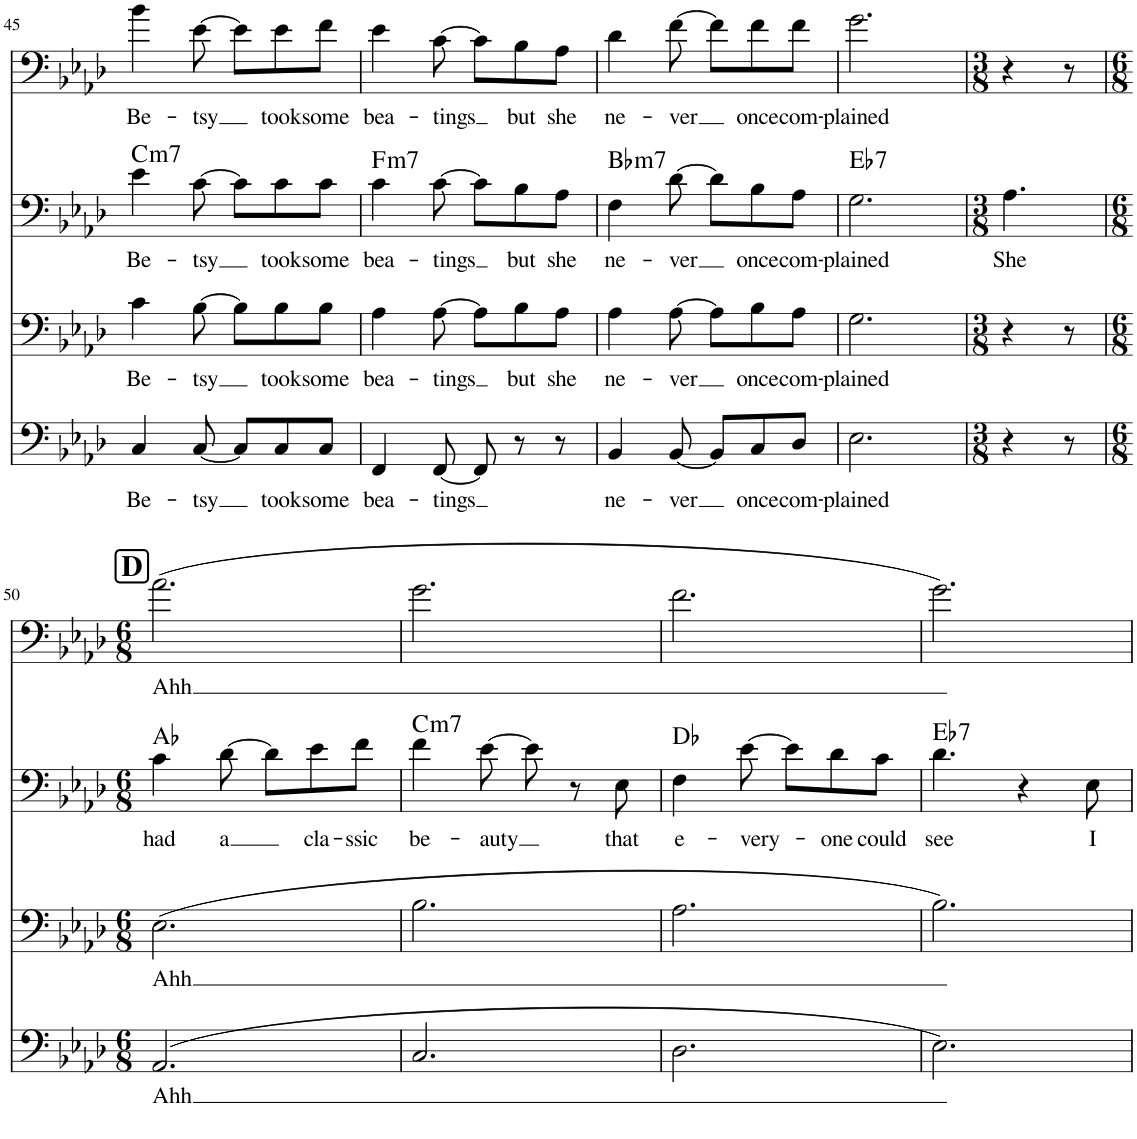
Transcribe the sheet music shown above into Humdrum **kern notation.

**kern	**text	**kern	**text	**kern	**text	**kern	**text	**harte
*part1	*part1	*part1	*part1	*part1	*part1	*part1	*part1	*part1
*staff4	*staff4	*staff3	*staff3	*staff2	*staff2	*staff1	*staff1	*
*I"Piano	*	*	*	*	*	*	*	*
*I'Pno.	*	*	*	*	*	*	*	*
!!LO:PB:g=z
*clefF4	*	*clefF4	*	*clefF4	*	*clefF4	*	*
*k[b-e-a-d-]	*	*k[b-e-a-d-]	*	*k[b-e-a-d-]	*	*k[b-e-a-d-]	*	*
*M6/8	*	*M6/8	*	*M6/8	*	*M6/8	*	*
=45	=45	=45	=45	=45	=45	=45	=45	=45
!	!LO:LY:b	!	!LO:LY:b	!	!LO:LY:b	!	!LO:LY:b	!LO:H:kt=m7
4C/	Be-	4c\	Be-	4e-\	Be-	4b-\	Be-	C:min7
!	!LO:LY:b	!	!LO:LY:b	!	!LO:LY:b	!	!LO:LY:b	!
[8C/	-tsy	[8B-\	-tsy	[8c\	-tsy	[8e-\	-tsy	.
8C/L]	.	8B-\L]	.	8c\L]	.	8e-\L]	.	.
!	!LO:LY:b	!	!LO:LY:b	!	!LO:LY:b	!	!LO:LY:b	!
8C/	took	8B-\	took	8c\	took	8e-\	took	.
!	!LO:LY:b	!	!LO:LY:b	!	!LO:LY:b	!	!LO:LY:b	!
8C/J	some	8B-\J	some	8c\J	some	8f\J	some	.
=46	=46	=46	=46	=46	=46	=46	=46	=46
!	!LO:LY:b	!	!LO:LY:b	!	!LO:LY:b	!	!LO:LY:b	!LO:H:kt=m7
4FF/	bea-	4A-\	bea-	4c\	bea-	4e-\	bea-	F:min7
!	!LO:LY:b	!	!LO:LY:b	!	!LO:LY:b	!	!LO:LY:b	!
[8FF/	-tings	[8A-\	-tings	[8c\	-tings	[8c\	-tings	.
8FF/]	.	8A-\L]	.	8c\L]	.	8c\L]	.	.
!	!	!	!LO:LY:b	!	!LO:LY:b	!	!LO:LY:b	!
8r	.	8B-\	but	8B-\	but	8B-\	but	.
!	!	!	!LO:LY:b	!	!LO:LY:b	!	!LO:LY:b	!
8r	.	8A-\J	she	8A-\J	she	8A-\J	she	.
=47	=47	=47	=47	=47	=47	=47	=47	=47
!	!LO:LY:b	!	!LO:LY:b	!	!LO:LY:b	!	!LO:LY:b	!LO:H:kt=m7
4BB-/	ne-	4A-\	ne-	4F\	ne-	4d-\	ne-	Bb:min7
!	!LO:LY:b	!	!LO:LY:b	!	!LO:LY:b	!	!LO:LY:b	!
[8BB-/	-ver	[8A-\	-ver	[8d-\	-ver	[8f\	-ver	.
8BB-/L]	.	8A-\L]	.	8d-\L]	.	8f\L]	.	.
!	!LO:LY:b	!	!LO:LY:b	!	!LO:LY:b	!	!LO:LY:b	!
8C/	once	8B-\	once	8B-\	once	8f\	once	.
!	!LO:LY:b	!	!LO:LY:b	!	!LO:LY:b	!	!LO:LY:b	!
8D-/J	com-	8A-\J	com-	8A-\J	com-	8f\J	com-	.
=48	=48	=48	=48	=48	=48	=48	=48	=48
!	!LO:LY:b	!	!LO:LY:b	!	!LO:LY:b	!	!LO:LY:b	!LO:H:kt=7
2.E-\	-plained	2.G\	-plained	2.G\	-plained	2.g\	-plained	Eb:7
=49	=49	=49	=49	=49	=49	=49	=49	=49
*M3/8	*	*M3/8	*	*M3/8	*	*M3/8	*	*
!	!	!	!	!	!LO:LY:b	!	!	!
4r	.	4r	.	4.A-\	She	4r	.	.
8r	.	8r	.	.	.	8r	.	.
!!LO:LB:g=z
!!LO:REH:place=s1:a:B:cj:fs=14:t=D
=50	=50	=50	=50	=50	=50	=50	=50	=50
*M6/8	*	*M6/8	*	*M6/8	*	*M6/8	*	*
!	!LO:LY:b	!	!LO:LY:b	!	!LO:LY:b	!	!LO:LY:b	!
2.AA-/	Ahh	2.E-\	Ahh	4c\	had	(2.a-\	Ahh	Ab:maj
!	!	!	!	!	!LO:LY:b	!	!	!
.	.	.	.	[8d-\	a	.	.	.
.	.	.	.	8d-\L]	.	.	.	.
!	!	!	!	!	!LO:LY:b	!	!	!
.	.	.	.	8e-\	cla-	.	.	.
!	!	!	!	!	!LO:LY:b	!	!	!
.	.	.	.	8f\J	-ssic	.	.	.
=51	=51	=51	=51	=51	=51	=51	=51	=51
!	!	!	!	!	!LO:LY:b	!	!	!LO:H:kt=m7
2.C/	.	2.B-\	.	4f\	be-	2.g\	.	C:min7
!	!	!	!	!	!LO:LY:b	!	!	!
.	.	.	.	[8e-\	-auty	.	.	.
.	.	.	.	8e-\]	.	.	.	.
.	.	.	.	8r	.	.	.	.
!	!	!	!	!	!LO:LY:b	!	!	!
.	.	.	.	8E-\	that	.	.	.
=52	=52	=52	=52	=52	=52	=52	=52	=52
!	!	!	!	!	!LO:LY:b	!	!	!
2.D-\	.	2.A-\	.	4F\	e-	2.f\	.	Db:maj
!	!	!	!	!	!LO:LY:b	!	!	!
.	.	.	.	[8e-\	-very-	.	.	.
.	.	.	.	8e-\L]	.	.	.	.
!	!	!	!	!	!LO:LY:b	!	!	!
.	.	.	.	8d-\	-one	.	.	.
!	!	!	!	!	!LO:LY:b	!	!	!
.	.	.	.	8c\J	could	.	.	.
=53	=53	=53	=53	=53	=53	=53	=53	=53
!	!	!	!	!	!LO:LY:b	!	!	!LO:H:kt=7
2.E-\	.	2.B-\	.	4.d-\	see	2.g\)	.	Eb:7
.	.	.	.	4r	.	.	.	.
!	!	!	!	!	!LO:LY:b	!	!	!
.	.	.	.	8E-\	I	.	.	.
=	=	=	=	=	=	=	=	=
*-	*-	*-	*-	*-	*-	*-	*-	*-
